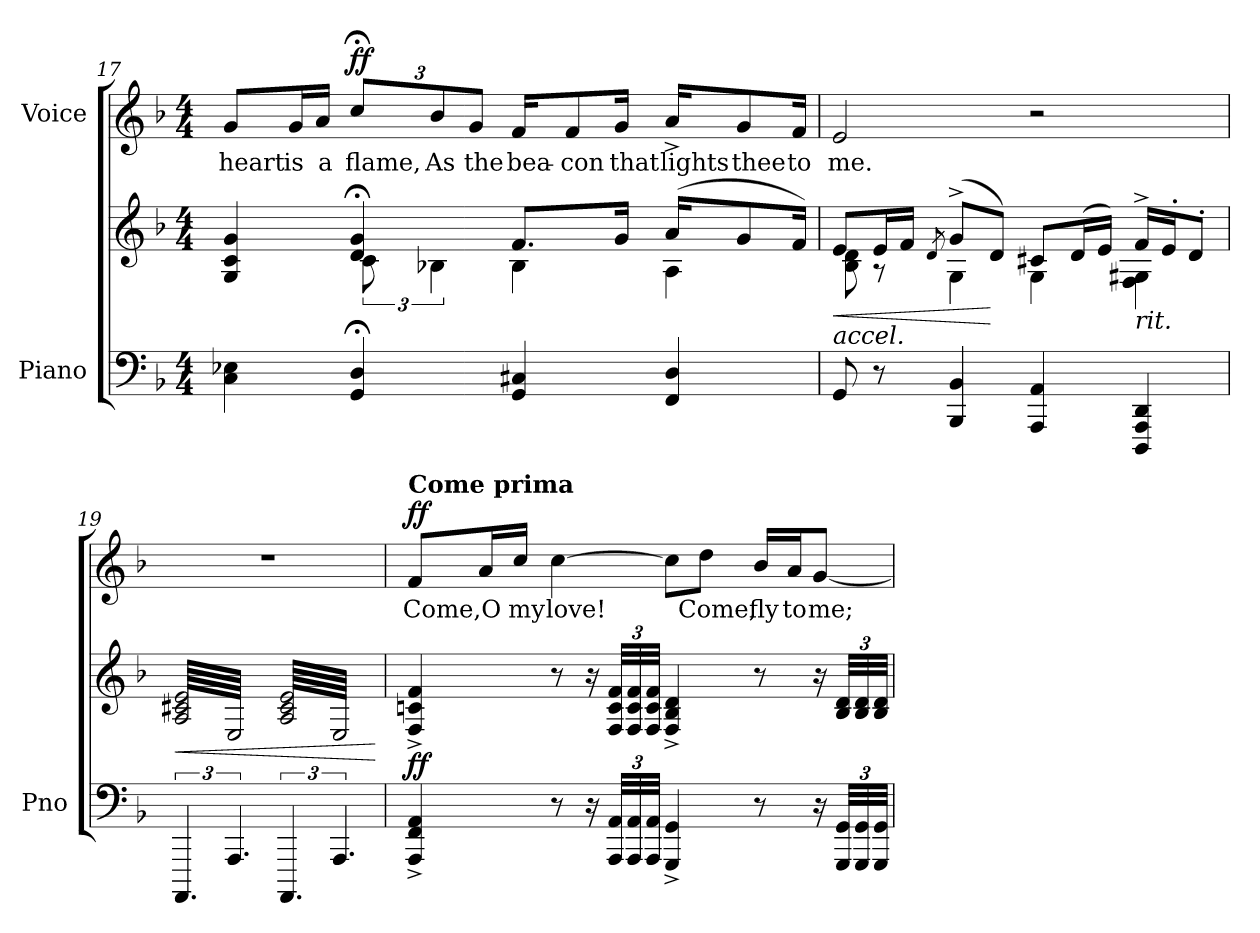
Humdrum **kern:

**kern	**kern	**dynam	**kern	**text	**dynam
*part2	*part2	*part2	*part1	*part1	*part1
*staff3	*staff2	*staff2/3	*staff1	*staff1	*staff1
*I"Piano	*	*	*I"Voice	*	*
*I'Pno	*	*	*	*	*
!!LO:LB:g=z
*clefF4	*clefG2	*	*clefG2	*	*
*k[b-]	*k[b-]	*	*k[b-]	*	*
*M4/4	*M4/4	*	*M4/4	*	*
=17	=17	=17	=17	=17	=17
*	*^	*	*	*	*
!	!	!	!	!	!LO:LY:b	!
4C\ 4E-X\	4G/ 4c/ 4g/	4ryy	.	8g/L	heart	.
!	!	!	!	!	!LO:LY:b	!
.	.	.	.	16g/L	is	.
!	!	!	!	!	!LO:LY:b	!
.	.	.	.	16a/JJ	a	.
!	!	!	!	!	!LO:LY:b	!LO:DY:a
4GG/; 4D/;	4d/;< 4g/;<	12c\	.	12cc;</L	flame,	ff
!	!	!	!	!	!LO:LY:b	!
.	.	6B-X\	.	12b-/	As	.
!	!	!	!	!	!LO:LY:b	!
.	.	.	.	12g/J	the	.
!	!	!	!	!	!LO:LY:b	!
4GG/ 4C#X/	8.f/L	4B-\	.	16f/KL	bea-	.
!	!	!	!	!	!LO:LY:b	!
.	.	.	.	8f/	-con	.
!	!	!	!	!	!LO:LY:b	!
.	16g/Jk	.	.	16g/Jk	that	.
!	!	!	!	!	!LO:LY:b	!
4FF/ 4D/	(16a/KL	4A\	.	16a^>/KL	lights	.
!	!	!	!	!	!LO:LY:b	!
.	8g/	.	.	8g/	thee	.
!	!	!	!	!	!LO:LY:b	!
.	16f/Jk)	.	.	16f/Jk	to	.
=18	=18	=18	=18	=18	=18	=18
!	!LO:TX:b:i:t=accel.	!	!	!	!	!
!	!	!	!LO:HP:b	!	!LO:LY:b	!
8GG/	8e/L	8B-\ 8d\	<	2e/	me.	.
8r	16e/L	8r	.	.	.	.
.	16f/JJ	.	.	.	.	.
.	8qd/	.	.	.	.	.
4BBB-/ 4BB-/	(8g^/L	4G\	.	.	.	.
.	8d/J)	.	[	.	.	.
4AAA/ 4AA/	8c#X/L	4G\	.	2r	.	.
.	(16d/L	.	.	.	.	.
.	16e/JJ)	.	.	.	.	.
!	!LO:TX:b:i:t=rit.	!	!	!	!	!
4DDD/ 4AAA/ 4DD/	16f^/LL	4F\ 4G#X\	.	.	.	.
.	16e'/J	.	.	.	.	.
.	8d'/J	.	.	.	.	.
*	*v	*v	*	*	*	*
!!LO:PB:g=z
=19	=19	=19	=19	=19	=19
!	!LO:TX:a:i:t=allargando	!	!	!	!
!	!	!LO:HP:b	!	!	!
*	*tremolo	*	*	*	*
6.AAAA/	64A/ 64c#X/ 64e/LLLL	<	1r	.	.
.	64E/	.	.	.	.
.	64A/ 64c#X/ 64e/	.	.	.	.
.	64E/	.	.	.	.
.	64A/ 64c#X/ 64e/	.	.	.	.
.	64E/	.	.	.	.
.	64A/ 64c#X/ 64e/	.	.	.	.
.	64E/	.	.	.	.
.	64A/ 64c#X/ 64e/	.	.	.	.
.	64E/	.	.	.	.
.	64A/ 64c#X/ 64e/	.	.	.	.
.	64E/	.	.	.	.
.	64A/ 64c#X/ 64e/	.	.	.	.
.	64E/	.	.	.	.
.	64A/ 64c#X/ 64e/	.	.	.	.
.	64E/	.	.	.	.
6.AAA/	64A/ 64c#X/ 64e/	.	.	.	.
.	64E/	.	.	.	.
.	64A/ 64c#X/ 64e/	.	.	.	.
.	64E/	.	.	.	.
.	64A/ 64c#X/ 64e/	.	.	.	.
.	64E/	.	.	.	.
.	64A/ 64c#X/ 64e/	.	.	.	.
.	64E/	.	.	.	.
.	64A/ 64c#X/ 64e/	.	.	.	.
.	64E/	.	.	.	.
.	64A/ 64c#X/ 64e/	.	.	.	.
.	64E/	.	.	.	.
.	64A/ 64c#X/ 64e/	.	.	.	.
.	64E/	.	.	.	.
.	64A/ 64c#X/ 64e/	.	.	.	.
.	64E/JJJJ	.	.	.	.
6.AAAA/	64A/ 64c#/ 64e/LLLL	.	.	.	.
.	64E/	.	.	.	.
.	64A/ 64c#/ 64e/	.	.	.	.
.	64E/	.	.	.	.
.	64A/ 64c#/ 64e/	.	.	.	.
.	64E/	.	.	.	.
.	64A/ 64c#/ 64e/	.	.	.	.
.	64E/	.	.	.	.
.	64A/ 64c#/ 64e/	.	.	.	.
.	64E/	.	.	.	.
.	64A/ 64c#/ 64e/	.	.	.	.
.	64E/	.	.	.	.
.	64A/ 64c#/ 64e/	.	.	.	.
.	64E/	.	.	.	.
.	64A/ 64c#/ 64e/	.	.	.	.
.	64E/	.	.	.	.
6.AAA/	64A/ 64c#/ 64e/	.	.	.	.
.	64E/	.	.	.	.
.	64A/ 64c#/ 64e/	.	.	.	.
.	64E/	.	.	.	.
.	64A/ 64c#/ 64e/	.	.	.	.
.	64E/	.	.	.	.
.	64A/ 64c#/ 64e/	.	.	.	.
.	64E/	.	.	.	.
.	64A/ 64c#/ 64e/	.	.	.	.
.	64E/	.	.	.	.
.	64A/ 64c#/ 64e/	.	.	.	.
.	64E/	.	.	.	.
.	64A/ 64c#/ 64e/	.	.	.	.
.	64E/	.	.	.	.
.	64A/ 64c#/ 64e/	.	.	.	.
.	64E/JJJJ	.	.	.	.
*	*Xtremolo	*	*	*	*
.	.	[	.	.	.
=20	=20	=20	=20	=20	=20
!	!	!	!LO:TX:a:B:t=Come prima	!	!
!	!	!LO:DY:b	!	!LO:LY:b	!LO:DY:a
4AAA/^ 4FF/^ 4AA/^	4F/^ 4cn/^ 4f/^	ff	8f/L	Come,	ff
.	.	.	.	.	.
.	.	.	.	.	.
.	.	.	.	.	.
.	.	.	.	.	.
.	.	.	.	.	.
.	.	.	.	.	.
.	.	.	.	.	.
!	!	!	!	!LO:LY:b	!
.	.	.	16a/L	O	.
.	.	.	.	.	.
.	.	.	.	.	.
.	.	.	.	.	.
!	!	!	!	!LO:LY:b	!
.	.	.	16cc/JJ	my	.
.	.	.	.	.	.
.	.	.	.	.	.
.	.	.	.	.	.
!	!	!	!	!LO:LY:b	!
8r	8r	.	[4cc\	love!	.
16r	16r	.	.	.	.
*Xbrackettup	*Xbrackettup	*	*	*	*
48AAA/ 48AA/LLL	48F/ 48c/ 48f/LLL	.	.	.	.
48AAA/ 48AA/	48F/ 48c/ 48f/	.	.	.	.
48AAA/ 48AA/JJJ	48F/ 48c/ 48f/JJJ	.	.	.	.
4GGG/^ 4GG/^	4F/^ 4B-/^ 4d/^	.	8cc\L]	.	.
!	!	!	!	!LO:LY:b	!
.	.	.	8dd\J	Come,	.
!	!	!	!	!LO:LY:b	!
8r	8r	.	16b-/LL	fly	.
!	!	!	!	!LO:LY:b	!
.	.	.	16a/J	to	.
!	!	!	!	!LO:LY:b	!
16r	16r	.	[8g/J	me;	.
48GGG/ 48GG/LLL	48B-/ 48d/LLL	.	.	.	.
48GGG/ 48GG/	48B-/ 48d/	.	.	.	.
48GGG/ 48GG/JJJ	48B-/ 48d/JJJ	.	.	.	.
=	=	=	=	=	=
*-	*-	*-	*-	*-	*-
